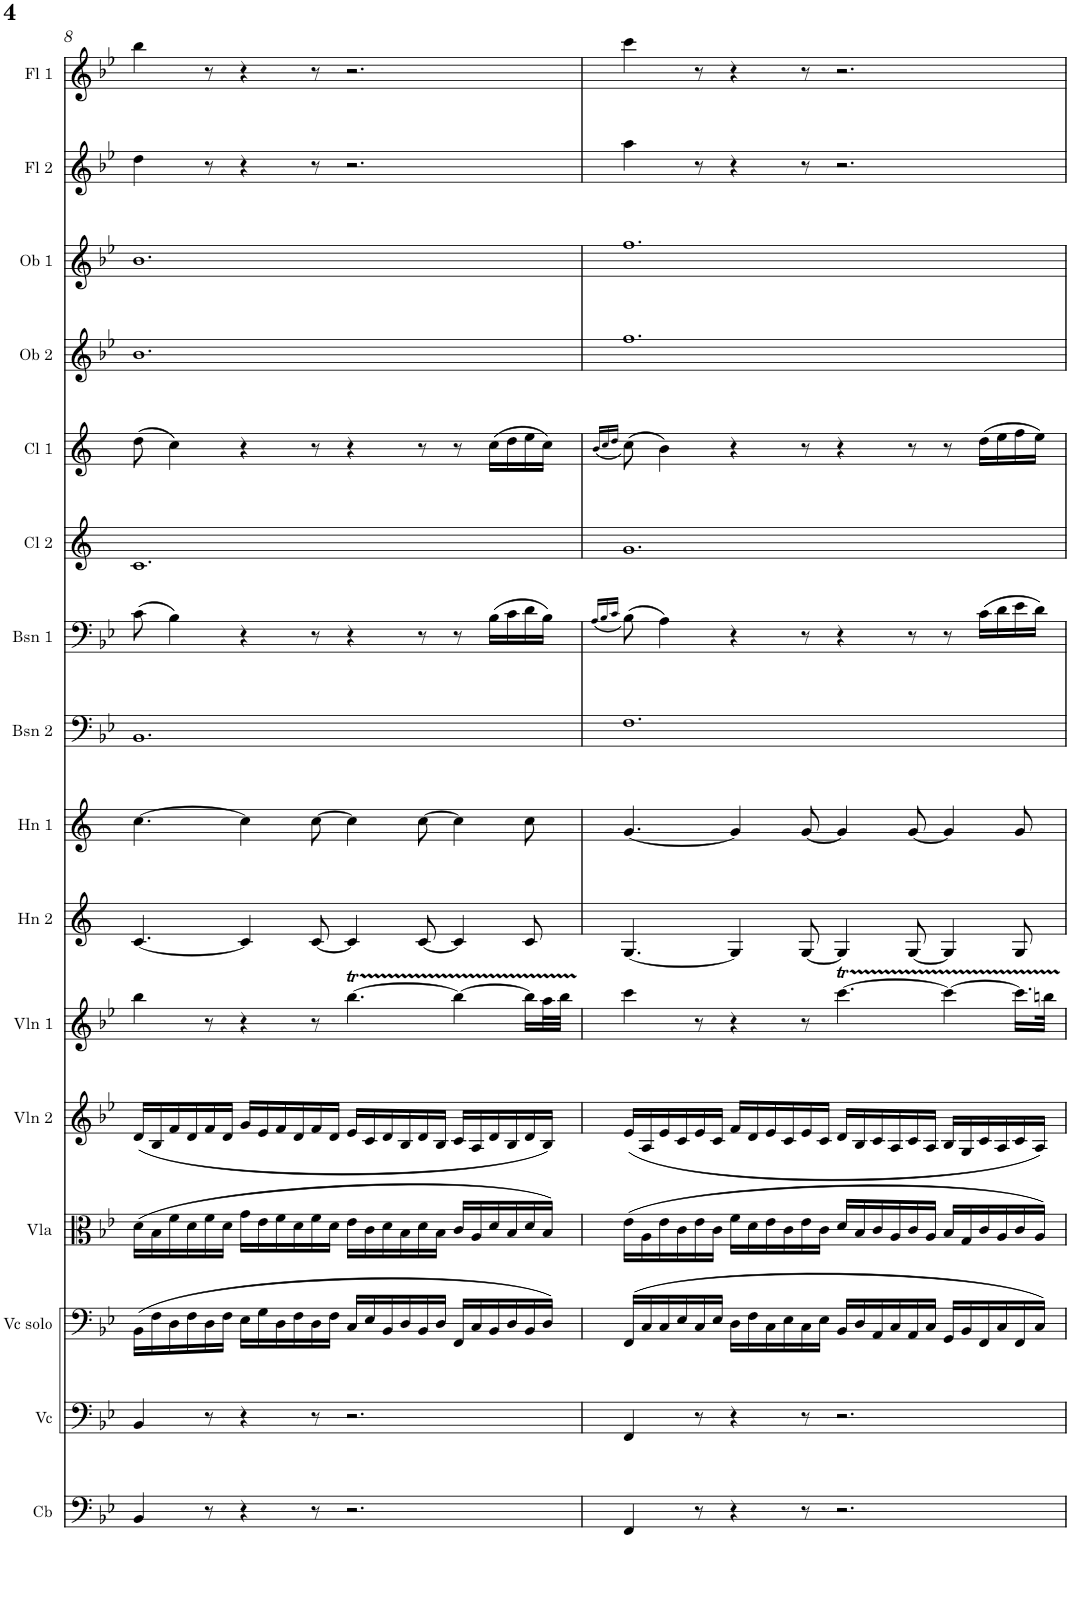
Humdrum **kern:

**kern	**kern	**kern	**kern	**kern	**kern	**kern	**kern	**kern	**kern	**kern	**kern	**kern	**kern	**kern	**kern
*part16	*part15	*part14	*part13	*part12	*part11	*part10	*part9	*part8	*part7	*part6	*part5	*part4	*part3	*part2	*part1
*staff16	*staff15	*staff14	*staff13	*staff12	*staff11	*staff10	*staff9	*staff8	*staff7	*staff6	*staff5	*staff4	*staff3	*staff2	*staff1
*I"Contrabass	*I"Violoncello	*I"Violoncello solo	*I"Viola	*I"Violin 2	*I"Violin 1	*I"Bb basso Horn 2	*I"Bb basso Horn 1	*I"Bassoon 2	*I"Bassoon 1	*I"Bb Clarinet 2	*I"Bb Clarinet 1	*I"Oboe 2	*I"Oboe 1	*I"Flute 2	*I"Flute 1
*I'Cb	*I'Vc	*I'Vc solo	*I'Vla	*I'Vln 2	*I'Vln 1	*I'Hn 2	*I'Hn 1	*I'Bsn 2	*I'Bsn 1	*I'Cl 2	*I'Cl 1	*I'Ob 2	*I'Ob 1	*I'Fl 2	*I'Fl 1
!!LO:PB:g=z
*clefF4	*clefF4	*clefF4	*clefC3	*clefG2	*clefG2	*clefG2	*clefG2	*clefF4	*clefF4	*clefG2	*clefG2	*clefG2	*clefG2	*clefG2	*clefG2
*Trd7c12	*	*	*	*	*	*Trd8c14	*Trd8c14	*	*	*Trd1c2	*Trd1c2	*	*	*	*
*k[b-e-]	*k[b-e-]	*k[b-e-]	*k[b-e-]	*k[b-e-]	*k[b-e-]	*k[]	*k[]	*k[b-e-]	*k[b-e-]	*k[]	*k[]	*k[b-e-]	*k[b-e-]	*k[b-e-]	*k[b-e-]
*M12/8	*M12/8	*M12/8	*M12/8	*M12/8	*M12/8	*M12/8	*M12/8	*M12/8	*M12/8	*M12/8	*M12/8	*M12/8	*M12/8	*M12/8	*M12/8
=8	=8	=8	=8	=8	=8	=8	=8	=8	=8	=8	=8	=8	=8	=8	=8
4BB-/	4BB-/	(16BB-\LL	(16d\LL	(16d/LL	4bb-\	[4.c/	[4.cc\	1.BB-	(8c\	1.c	(8dd\	1.b-	1.b-	4dd\	4bb-\
.	.	16F\	16B-\	16B-/	.	.	.	.	.	.	.	.	.	.	.
.	.	16D\	16f\	16f/	.	.	.	.	4B-\)	.	4cc\)	.	.	.	.
.	.	16F\	16d\	16d/	.	.	.	.	.	.	.	.	.	.	.
8r	8r	16D\	16f\	16f/	8r	.	.	.	.	.	.	.	.	8r	8r
.	.	16F\JJ	16d\JJ	16d/JJ	.	.	.	.	.	.	.	.	.	.	.
4r	4r	16E-\LL	16g\LL	16g/LL	4r	4c/]	4cc\]	.	4r	.	4r	.	.	4r	4r
.	.	16G\	16e-\	16e-/	.	.	.	.	.	.	.	.	.	.	.
.	.	16D\	16f\	16f/	.	.	.	.	.	.	.	.	.	.	.
.	.	16F\	16d\	16d/	.	.	.	.	.	.	.	.	.	.	.
8r	8r	16D\	16f\	16f/	8r	[8c/	[8cc\	.	8r	.	8r	.	.	8r	8r
.	.	16F\JJ	16d\JJ	16d/JJ	.	.	.	.	.	.	.	.	.	.	.
2.r	2.r	16C/LL	16e-\LL	16e-/LL	[4.bb-T\	4c/]	4cc\]	.	4r	.	4r	.	.	2.r	2.r
.	.	16E-/	16c\	16c/	.	.	.	.	.	.	.	.	.	.	.
.	.	16BB-/	16d\	16d/	.	.	.	.	.	.	.	.	.	.	.
.	.	16D/	16B-\	16B-/	.	.	.	.	.	.	.	.	.	.	.
.	.	16BB-/	16d\	16d/	.	[8c/	[8cc\	.	8r	.	8r	.	.	.	.
.	.	16D/JJ	16B-\JJ	16B-/JJ	.	.	.	.	.	.	.	.	.	.	.
.	.	16FF/LL	16c/LL	16c/LL	4bb-\_	4c/]	4cc\]	.	8r	.	8r	.	.	.	.
.	.	16C/	16A/	16A/	.	.	.	.	.	.	.	.	.	.	.
.	.	16BB-/	16d/	16d/	.	.	.	.	(16B-\LL	.	(16cc\LL	.	.	.	.
.	.	16D/	16B-/	16B-/	.	.	.	.	16c\	.	16dd\	.	.	.	.
.	.	16BB-/	16d/	16d/	16bb-\LL]	8c/	8cc\	.	16d\	.	16ee\	.	.	.	.
.	.	16D/JJ)	16B-/JJ)	16B-/JJ)	32aa\L	.	.	.	16B-\JJ)	.	16cc\JJ)	.	.	.	.
.	.	.	.	.	32bb-TTT\JJJ	.	.	.	.	.	.	.	.	.	.
=9	=9	=9	=9	=9	=9	=9	=9	=9	=9	=9	=9	=9	=9	=9	=9
.	.	.	.	.	.	.	.	.	(16qA/LL	.	(16qb/LL	.	.	.	.
.	.	.	.	.	.	.	.	.	16qB-/	.	16qcc/	.	.	.	.
.	.	.	.	.	.	.	.	.	16qc/JJ	.	16qdd/JJ	.	.	.	.
4FF/	4FF/	(16FF/LL	(16e-\LL	(16e-/LL	4ccc\	[4.G/	[4.g/	1.F	(8B-\)	1.g	(8cc\)	1.ff	1.ff	4aa\	4ccc\
.	.	16C/	16A\	16A/	.	.	.	.	.	.	.	.	.	.	.
.	.	16C/	16e-\	16e-/	.	.	.	.	4A\)	.	4b\)	.	.	.	.
.	.	16E-/	16c\	16c/	.	.	.	.	.	.	.	.	.	.	.
8r	8r	16C/	16e-\	16e-/	8r	.	.	.	.	.	.	.	.	8r	8r
.	.	16E-/JJ	16c\JJ	16c/JJ	.	.	.	.	.	.	.	.	.	.	.
4r	4r	16D\LL	16f\LL	16f/LL	4r	4G/]	4g/]	.	4r	.	4r	.	.	4r	4r
.	.	16F\	16d\	16d/	.	.	.	.	.	.	.	.	.	.	.
.	.	16C\	16e-\	16e-/	.	.	.	.	.	.	.	.	.	.	.
.	.	16E-\	16c\	16c/	.	.	.	.	.	.	.	.	.	.	.
8r	8r	16C\	16e-\	16e-/	8r	[8G/	[8g/	.	8r	.	8r	.	.	8r	8r
.	.	16E-\JJ	16c\JJ	16c/JJ	.	.	.	.	.	.	.	.	.	.	.
2.r	2.r	16BB-/LL	16d/LL	16d/LL	[4.cccT\	4G/]	4g/]	.	4r	.	4r	.	.	2.r	2.r
.	.	16D/	16B-/	16B-/	.	.	.	.	.	.	.	.	.	.	.
.	.	16AA/	16c/	16c/	.	.	.	.	.	.	.	.	.	.	.
.	.	16C/	16A/	16A/	.	.	.	.	.	.	.	.	.	.	.
.	.	16AA/	16c/	16c/	.	[8G/	[8g/	.	8r	.	8r	.	.	.	.
.	.	16C/JJ	16A/JJ	16A/JJ	.	.	.	.	.	.	.	.	.	.	.
.	.	16GG/LL	16B-/LL	16B-/LL	4ccc\_	4G/]	4g/]	.	8r	.	8r	.	.	.	.
.	.	16BB-/	16G/	16G/	.	.	.	.	.	.	.	.	.	.	.
.	.	16FF/	16c/	16c/	.	.	.	.	(16c\LL	.	(16dd\LL	.	.	.	.
.	.	16C/	16A/	16A/	.	.	.	.	16d\	.	16ee\	.	.	.	.
.	.	16FF/	16c/	16c/	16.ccc\LL]	8G/	8g/	.	16e-\	.	16ff\	.	.	.	.
.	.	16C/JJ)	16A/JJ)	16A/JJ)	.	.	.	.	16d\JJ)	.	16ee\JJ)	.	.	.	.
.	.	.	.	.	32bbnTTT\JJk	.	.	.	.	.	.	.	.	.	.
=	=	=	=	=	=	=	=	=	=	=	=	=	=	=	=
*-	*-	*-	*-	*-	*-	*-	*-	*-	*-	*-	*-	*-	*-	*-	*-
